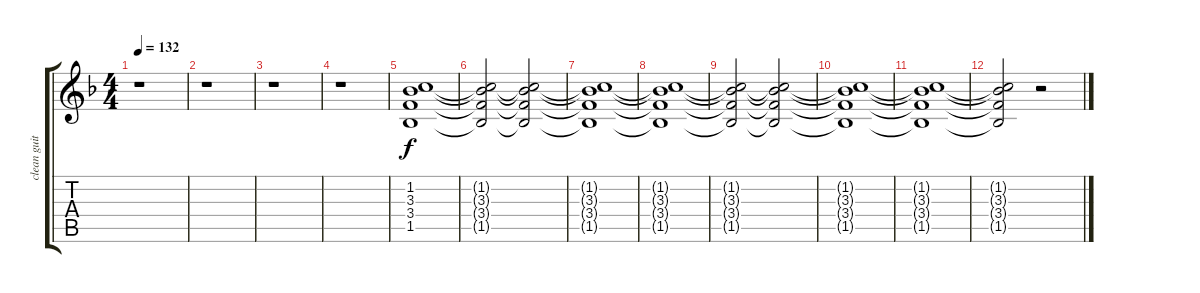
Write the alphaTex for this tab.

\track ("clean guitar" "clean guit") {instrument acousticguitarnylon}
\staff {score tabs}
\tuning (E4 B3 G3 D3 A2 D2) {hide}
\ts (4 4)
\tempo 132
\clef g2
\ks f
r.1{dy mf} |
r.1 |
r.1 |
r.1 |
(1.2 3.3 3.4 1.5).1{dy f} |
(1.2{t} 3.3{t} 3.4{t} 1.5{t}).2 (1.2{t} 3.3{t} 3.4{t} 1.5{t}).2 |
(1.2{t} 3.3{t} 3.4{t} 1.5{t}).1 |
(1.2{t} 3.3{t} 3.4{t} 1.5{t}).1 |
(1.2{t} 3.3{t} 3.4{t} 1.5{t}).2 (1.2{t} 3.3{t} 3.4{t} 1.5{t}).2 |
(1.2{t} 3.3{t} 3.4{t} 1.5{t}).1 |
(1.2{t} 3.3{t} 3.4{t} 1.5{t}).1 |
(1.2{t} 3.3{t} 3.4{t} 1.5{t}).2 r.2
